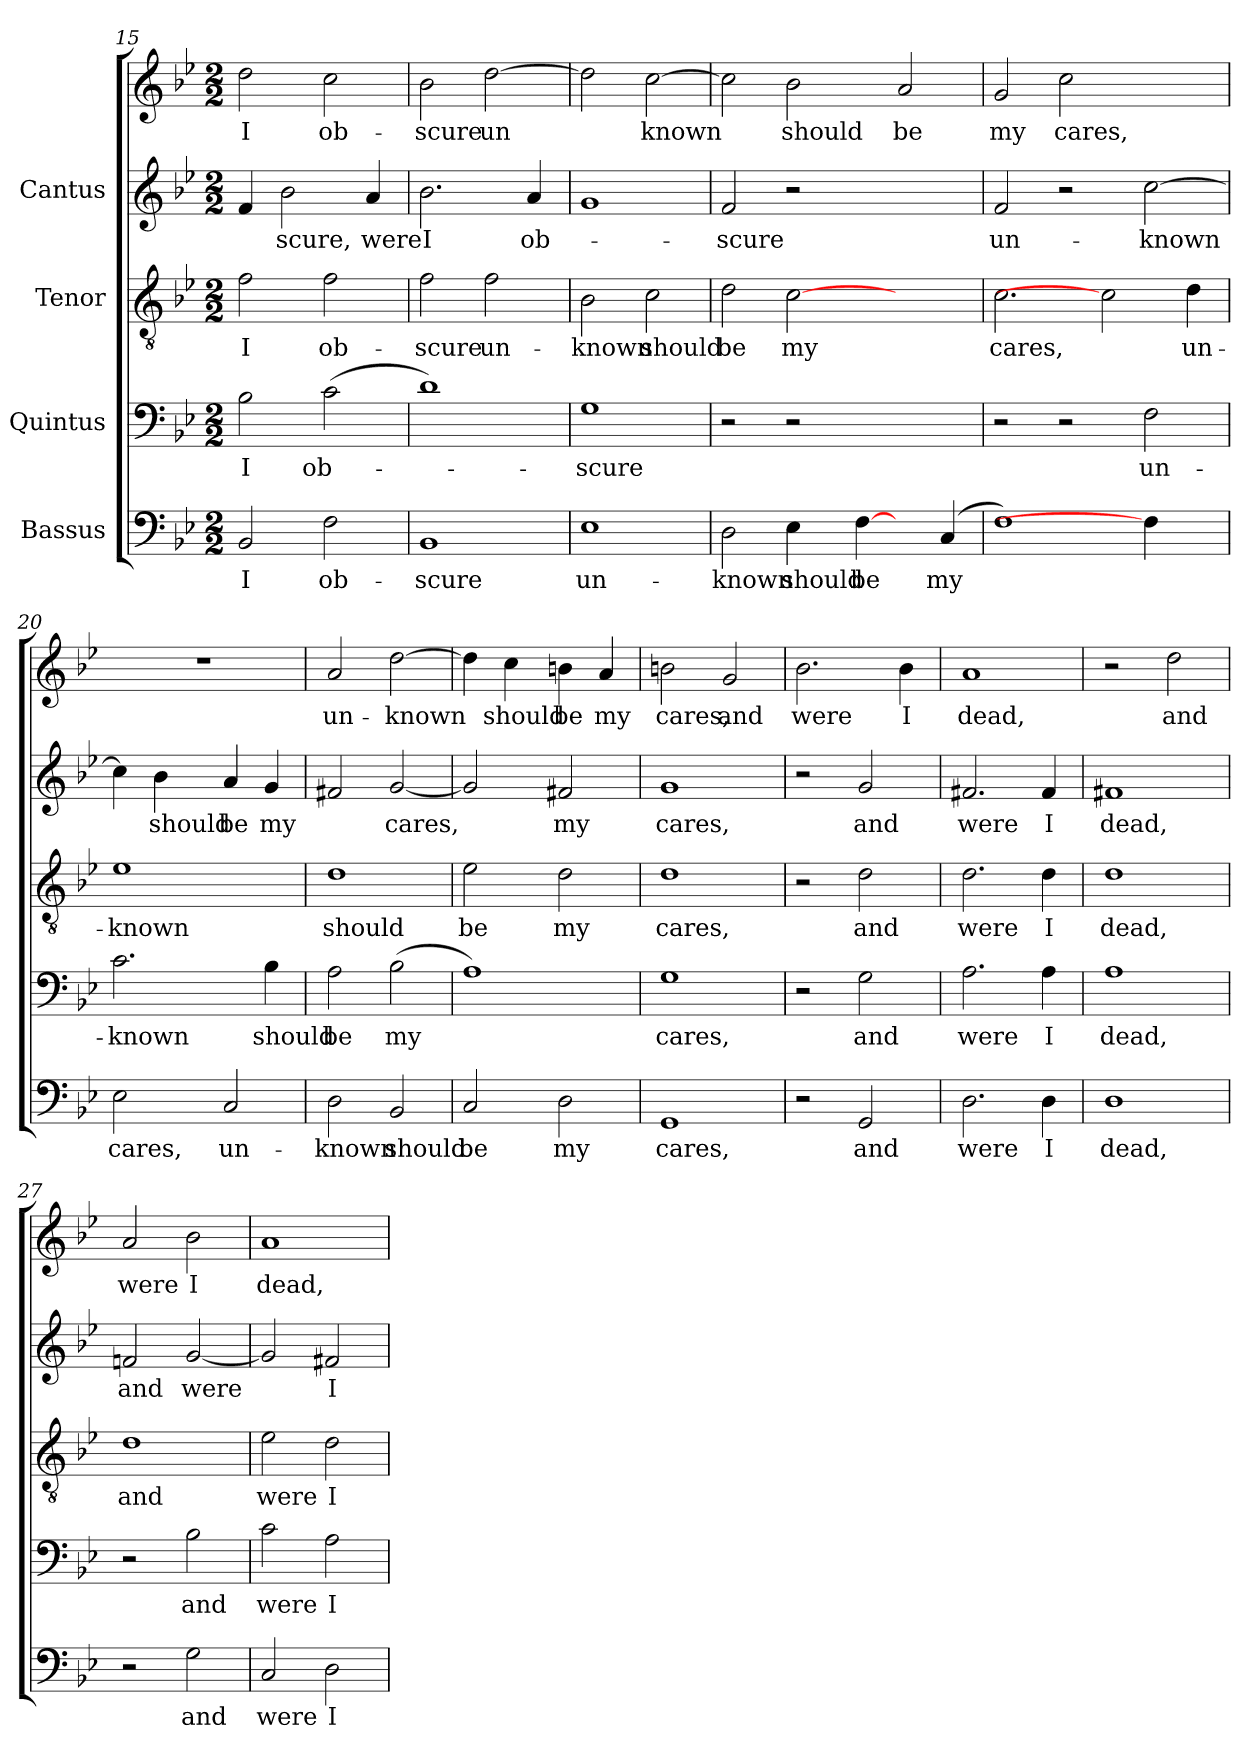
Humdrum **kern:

**kern	**text	**kern	**text	**kern	**text	**kern	**text	**kern	**text
*part4	*part4	*part3	*part3	*part2	*part2	*part1	*part1	*part1	*part1
*staff5	*staff5	*staff4	*staff4	*staff3	*staff3	*staff2	*staff2	*staff1	*staff1
*I"Bassus	*	*I"Quintus	*	*I"Tenor	*	*I"Cantus	*	*	*
!!LO:PB:g=z
*clefF4	*	*clefF4	*	*clefGv2	*	*clefG2	*	*clefG2	*
*k[b-e-]	*	*k[b-e-]	*	*k[b-e-]	*	*k[b-e-]	*	*k[b-e-]	*
*B-:	*	*B-:	*	*B-:	*	*B-:	*	*B-:	*
*M2/2	*	*M2/2	*	*M2/2	*	*M2/2	*	*M2/2	*
=15	=15	=15	=15	=15	=15	=15	=15	=15	=15
!	!LO:LY:b:cj	!	!LO:LY:b:cj	!	!LO:LY:b:cj	!	!LO:LY:b:cj	!	!LO:LY:b:cj
2BB-/	I	2B-\	I	2f\	I	4f/	-	2dd\	-I
!	!	!	!	!	!	!	!LO:LY:b:cj	!	!
.	.	.	.	.	.	2b-\	scure,	.	.
!	!LO:LY:b:cj	!	!LO:LY:b:cj	!	!LO:LY:b:cj	!	!	!	!LO:LY:b:cj
2F\	ob-	(>2c\	ob-	2f\	ob-	.	.	2cc\	ob-
!	!	!	!	!	!	!	!LO:LY:b:cj	!	!
.	.	.	.	.	.	4a/	were	.	.
=16	=16	=16	=16	=16	=16	=16	=16	=16	=16
!	!LO:LY:b:cj	!	!	!	!LO:LY:b:cj	!	!LO:LY:b:cj	!	!LO:LY:b:cj
1BB-	-scure	1d)	.	2f\	-scure	2.b-\	-I	2b-\	scure
!	!	!	!	!	!LO:LY:b:cj	!	!	!	!LO:LY:b:cj
.	.	.	.	2f\	un-	.	.	[>2dd\	un-
!	!	!	!	!	!	!	!LO:LY:b:cj	!	!
.	.	.	.	.	.	4a/	ob-	.	.
=17	=17	=17	=17	=17	=17	=17	=17	=17	=17
!	!LO:LY:b:cj	!	!LO:LY:b:cj	!	!LO:LY:b:cj	!	!	!	!LO:LY:b:cj
1E-	un-	1G	-scure	2B-\	-known	1g	.	2dd\]	-
!	!	!	!	!	!LO:LY:b:cj	!	!	!	!LO:LY:b:cj
.	.	.	.	2c\	should	.	.	[>2cc\	known
=18	=18	=18	=18	=18	=18	=18	=18	=18	=18
!	!LO:LY:b:cj	!	!	!	!LO:LY:b:cj	!	!LO:LY:b:cj	!	!
2D\	-known	2r	.	2d\	be	2f/	scure	2cc\]	.
!	!LO:LY:b:cj	!	!	!	!LO:LY:b:cj	!	!	!	!LO:LY:b:cj
4E-\	should	2r	.	[2c	my	2r	.	2b-\	should
!	!LO:LY:b:cj	!	!	!	!	!	!	!	!
[4F\	be	.	.	.	.	.	.	.	.
!	!	!	!	!	!	!	!	!	!LO:LY:b:cj
4ryy	.	2ryy	.	2ryy	.	2ryy	.	2a/	be
!	!LO:LY:b:cj	!	!	!	!	!	!	!	!
(<4C/	my	.	.	.	.	.	.	.	.
=19	=19	=19	=19	=19	=19	=19	=19	=19	=19
!	!	!	!	!	!LO:LY:b:cj	!	!LO:LY:b:cj	!	!LO:LY:b:cj
1F)	.	2r	.	2.c\	cares,	2f/	un-	2g/	my
!	!	!	!	!	!	!	!	!	!LO:LY:b:cj
.	.	2r	.	.	.	2r	.	2cc\	cares,
.	.	.	.	2c]	.	.	.	.	.
!	!	!	!LO:LY:b:cj	!	!	!	!LO:LY:b:cj	!	!
4F\]	.	2F\	un-	.	.	[>2cc\	-known	2ryy	.
!	!	!	!	!	!LO:LY:b:cj	!	!	!	!
4ryy	.	.	.	4d\	un-	.	.	.	.
!!LO:LB:g=z
=20	=20	=20	=20	=20	=20	=20	=20	=20	=20
!	!LO:LY:b:cj	!	!LO:LY:b:cj	!	!LO:LY:b:cj	!	!LO:LY:b:cj	!	!
2E-\	cares,	2.c\	-known	1e-	-known	4cc\]	.	1r	.
!	!	!	!	!	!	!	!LO:LY:b:cj	!	!
.	.	.	.	.	.	4b-\	should	.	.
!	!LO:LY:b:cj	!	!	!	!	!	!LO:LY:b:cj	!	!
2C/	un-	.	.	.	.	4a/	be	.	.
!	!	!	!LO:LY:b:cj	!	!	!	!LO:LY:b:cj	!	!
.	.	4B-\	should	.	.	4g/	my	.	.
=21	=21	=21	=21	=21	=21	=21	=21	=21	=21
!	!LO:LY:b:cj	!	!LO:LY:b:cj	!	!LO:LY:b:cj	!	!LO:LY:b:cj	!	!LO:LY:b:cj
2D\	-known	2A\	be	1d	should	2f#X/	.	2a/	un-
!	!LO:LY:b:cj	!	!LO:LY:b:cj	!	!	!	!LO:LY:b:cj	!	!LO:LY:b:cj
2BB-/	should	(>2B-\	my	.	.	[<2g/	cares,	[>2dd\	-known
=22	=22	=22	=22	=22	=22	=22	=22	=22	=22
!	!LO:LY:b:cj	!	!	!	!LO:LY:b:cj	!	!LO:LY:b:cj	!	!LO:LY:b:cj
2C/	be	1A)	.	2e-\	be	2g/]	.	4dd\]	.
!	!	!	!	!	!	!	!	!	!LO:LY:b:cj
.	.	.	.	.	.	.	.	4cc\	should
!	!LO:LY:b:cj	!	!	!	!LO:LY:b:cj	!	!LO:LY:b:cj	!	!LO:LY:b:cj
2D\	my	.	.	2d\	my	2f#X/	my	4bn\	be
!	!	!	!	!	!	!	!	!	!LO:LY:b:cj
.	.	.	.	.	.	.	.	4a/	my
=23	=23	=23	=23	=23	=23	=23	=23	=23	=23
!	!LO:LY:b:cj	!	!LO:LY:b:cj	!	!LO:LY:b:cj	!	!LO:LY:b:cj	!	!LO:LY:b:cj
1GG	cares,	1G	cares,	1d	cares,	1g	cares,	2bn\	cares,
!	!	!	!	!	!	!	!	!	!LO:LY:b:cj
.	.	.	.	.	.	.	.	2g/	and
=24	=24	=24	=24	=24	=24	=24	=24	=24	=24
!	!	!	!	!	!	!	!	!	!LO:LY:b:cj
2r	.	2r	.	2r	.	2r	.	2.b-\	were
!	!LO:LY:b:cj	!	!LO:LY:b:cj	!	!LO:LY:b:cj	!	!LO:LY:b:cj	!	!
2GG/	and	2G\	and	2d\	and	2g/	and	.	.
!	!	!	!	!	!	!	!	!	!LO:LY:b:cj
.	.	.	.	.	.	.	.	4b-\	I
=25	=25	=25	=25	=25	=25	=25	=25	=25	=25
!	!LO:LY:b:cj	!	!LO:LY:b:cj	!	!LO:LY:b:cj	!	!LO:LY:b:cj	!	!LO:LY:b:cj
2.D\	were	2.A\	were	2.d\	were	2.f#X/	were	1a	dead,
!	!LO:LY:b:cj	!	!LO:LY:b:cj	!	!LO:LY:b:cj	!	!LO:LY:b:cj	!	!
4D\	I	4A\	I	4d\	I	4f#/	I	.	.
!!LO:LB:g=z
=26	=26	=26	=26	=26	=26	=26	=26	=26	=26
!	!LO:LY:b:cj	!	!LO:LY:b:cj	!	!LO:LY:b:cj	!	!LO:LY:b:cj	!	!
1D	dead,	1A	dead,	1d	dead,	1f#X	dead,	2r	.
!	!	!	!	!	!	!	!	!	!LO:LY:b:cj
.	.	.	.	.	.	.	.	2dd\	and
=27	=27	=27	=27	=27	=27	=27	=27	=27	=27
!	!	!	!	!	!LO:LY:b:cj	!	!LO:LY:b:cj	!	!LO:LY:b:cj
2r	.	2r	.	1d	and	2fn/	and	2a/	were
!	!LO:LY:b:cj	!	!LO:LY:b:cj	!	!	!	!LO:LY:b:cj	!	!LO:LY:b:cj
2G\	and	2B-\	and	.	.	[<2g/	were	2b-\	I
=28	=28	=28	=28	=28	=28	=28	=28	=28	=28
!	!LO:LY:b:cj	!	!LO:LY:b:cj	!	!LO:LY:b:cj	!	!LO:LY:b:cj	!	!LO:LY:b:cj
2C/	were	2c\	were	2e-\	were	2g/]	.	1a	dead,
!	!LO:LY:b:cj	!	!LO:LY:b:cj	!	!LO:LY:b:cj	!	!LO:LY:b:cj	!	!
2D\	I	2A\	I	2d\	I	2f#X/	I	.	.
=	=	=	=	=	=	=	=	=	=
*-	*-	*-	*-	*-	*-	*-	*-	*-	*-
